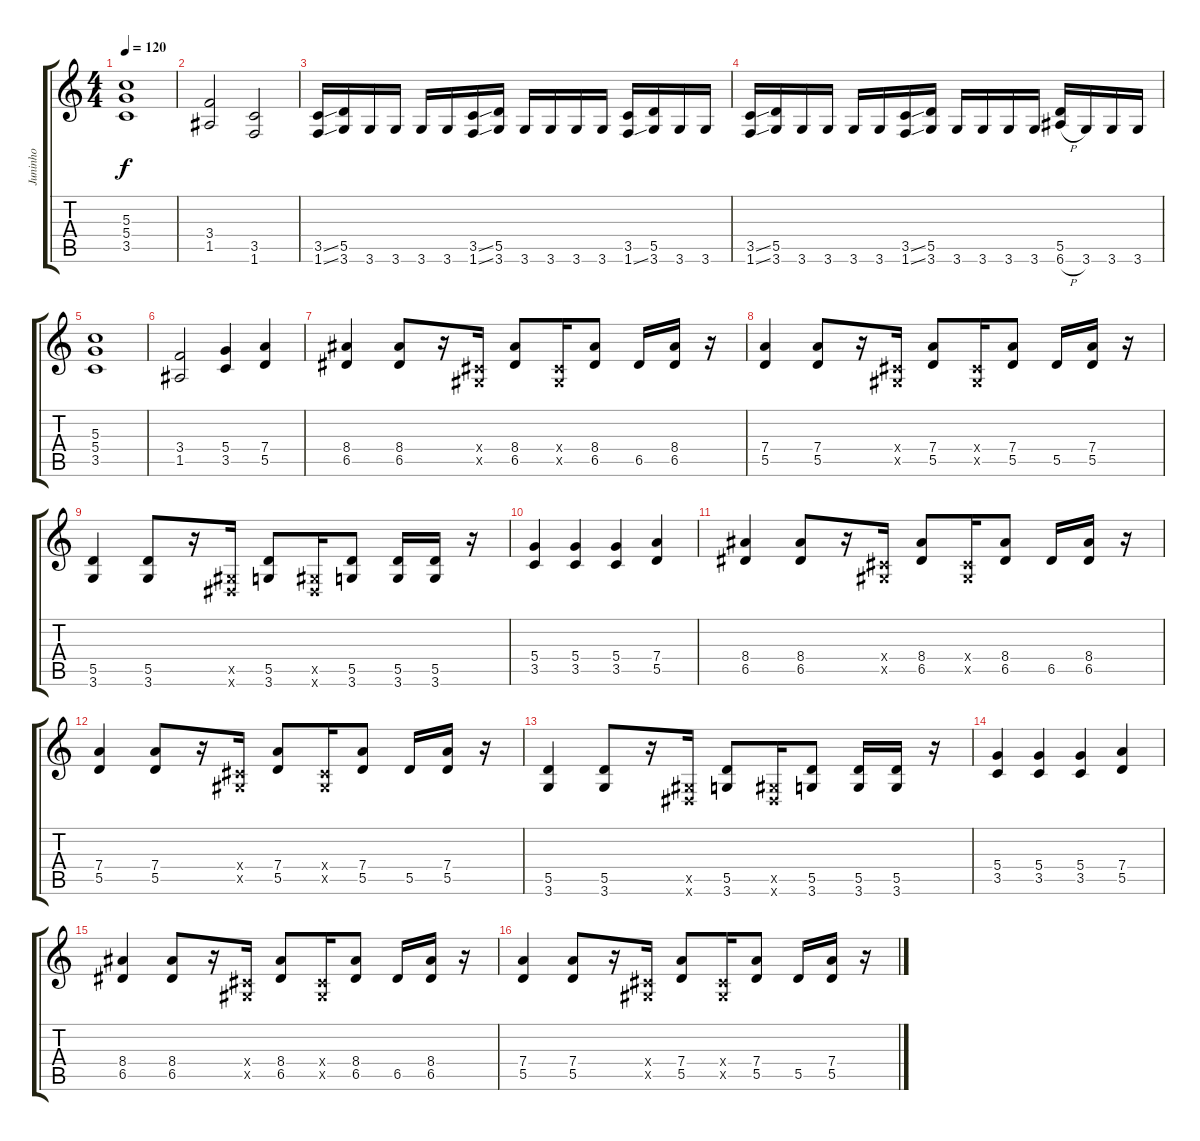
\track ("Juninho" "Juninho") {instrument distortionguitar}
\staff {score tabs}
\tuning (E4 B3 G3 D3 A2 E2) {hide}
\ts (4 4)
\tempo 120
\clef g2
\ks c
(5.3 5.4 3.5).1{dy f} |
(3.4 1.5).2 (3.5 1.6).2 |
(3.5{ss} 1.6{ss}).16 (5.5 3.6).16 3.6.16 3.6.16 3.6.16 3.6.16 (3.5{ss} 1.6{ss}).16 (5.5 3.6).16 3.6.16 3.6.16 3.6.16 3.6.16 (3.5 1.6{ss}).16 (5.5 3.6).16 3.6.16 3.6.16 |
(3.5{ss} 1.6{ss}).16 (5.5 3.6).16 3.6.16 3.6.16 3.6.16 3.6.16 (3.5{ss} 1.6{ss}).16 (5.5 3.6).16 3.6.16 3.6.16 3.6.16 3.6.16 (5.5 6.6{h}).16 3.6.16 3.6.16 3.6.16 |
(5.3 5.4 3.5).1 |
(3.4 1.5).2 (5.4 3.5).4 (7.4 5.5).4 |
(8.4 6.5).4 (8.4 6.5).8 r.16 (-1.4{x} -1.5{x}).16 (8.4 6.5).8 (-1.4{x} -1.5{x}).16 (8.4 6.5).8 6.5.16 (8.4 6.5).16 r.16 |
(7.4 5.5).4 (7.4 5.5).8 r.16 (-1.4{x} -1.5{x}).16 (7.4 5.5).8 (-1.4{x} -1.5{x}).16 (7.4 5.5).8 5.5.16 (7.4 5.5).16 r.16 |
(5.5 3.6).4 (5.5 3.6).8 r.16 (-1.5{x} -1.6{x}).16 (5.5 3.6).8 (-1.5{x} -1.6{x}).16 (5.5 3.6).8 (5.5 3.6).16 (5.5 3.6).16 r.16 |
(5.4 3.5).4 (5.4 3.5).4 (5.4 3.5).4 (7.4 5.5).4 |
(8.4 6.5).4 (8.4 6.5).8 r.16 (-1.4{x} -1.5{x}).16 (8.4 6.5).8 (-1.4{x} -1.5{x}).16 (8.4 6.5).8 6.5.16 (8.4 6.5).16 r.16 |
(7.4 5.5).4 (7.4 5.5).8 r.16 (-1.4{x} -1.5{x}).16 (7.4 5.5).8 (-1.4{x} -1.5{x}).16 (7.4 5.5).8 5.5.16 (7.4 5.5).16 r.16 |
(5.5 3.6).4 (5.5 3.6).8 r.16 (-1.5{x} -1.6{x}).16 (5.5 3.6).8 (-1.5{x} -1.6{x}).16 (5.5 3.6).8 (5.5 3.6).16 (5.5 3.6).16 r.16 |
(5.4 3.5).4 (5.4 3.5).4 (5.4 3.5).4 (7.4 5.5).4 |
(8.4 6.5).4 (8.4 6.5).8 r.16 (-1.4{x} -1.5{x}).16 (8.4 6.5).8 (-1.4{x} -1.5{x}).16 (8.4 6.5).8 6.5.16 (8.4 6.5).16 r.16 |
(7.4 5.5).4 (7.4 5.5).8 r.16 (-1.4{x} -1.5{x}).16 (7.4 5.5).8 (-1.4{x} -1.5{x}).16 (7.4 5.5).8 5.5.16 (7.4 5.5).16 r.16
